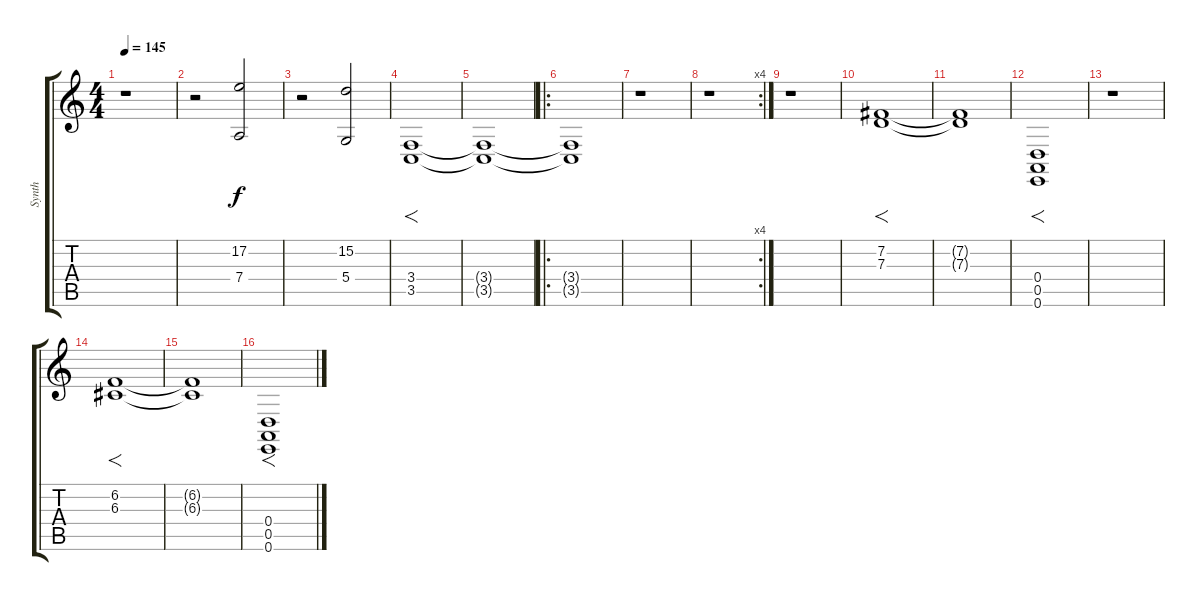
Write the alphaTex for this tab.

\track ("Synth" "Synth") {instrument choiraahs}
\staff {score tabs}
\tuning (E4 B3 G3 D3 A2 E2) {hide}
\ts (4 4)
\tempo 145
\clef g2
\ks c
r.1{dy f} |
r.2 (17.2 7.4).2 |
r.2 (15.2 5.4).2 |
(3.4 3.5).1{f volume 16 instrument choiraahs} |
(3.4{t} 3.5{t}).1 |
\ro
(3.4{t} 3.5{t}).1 |
r.1 |
\rc 4
r.1 |
r.1 |
(7.2 7.3).1{f volume 10 instrument choiraahs} |
(7.2{t} 7.3{t}).1 |
(0.4 0.5 0.6).1{f volume 16 instrument lead2sawtooth} |
r.1 |
(6.2 6.3).1{f volume 11 instrument choiraahs} |
(6.2{t} 6.3{t}).1 |
(0.4 0.5 0.6).1{f volume 16 instrument lead2sawtooth}
